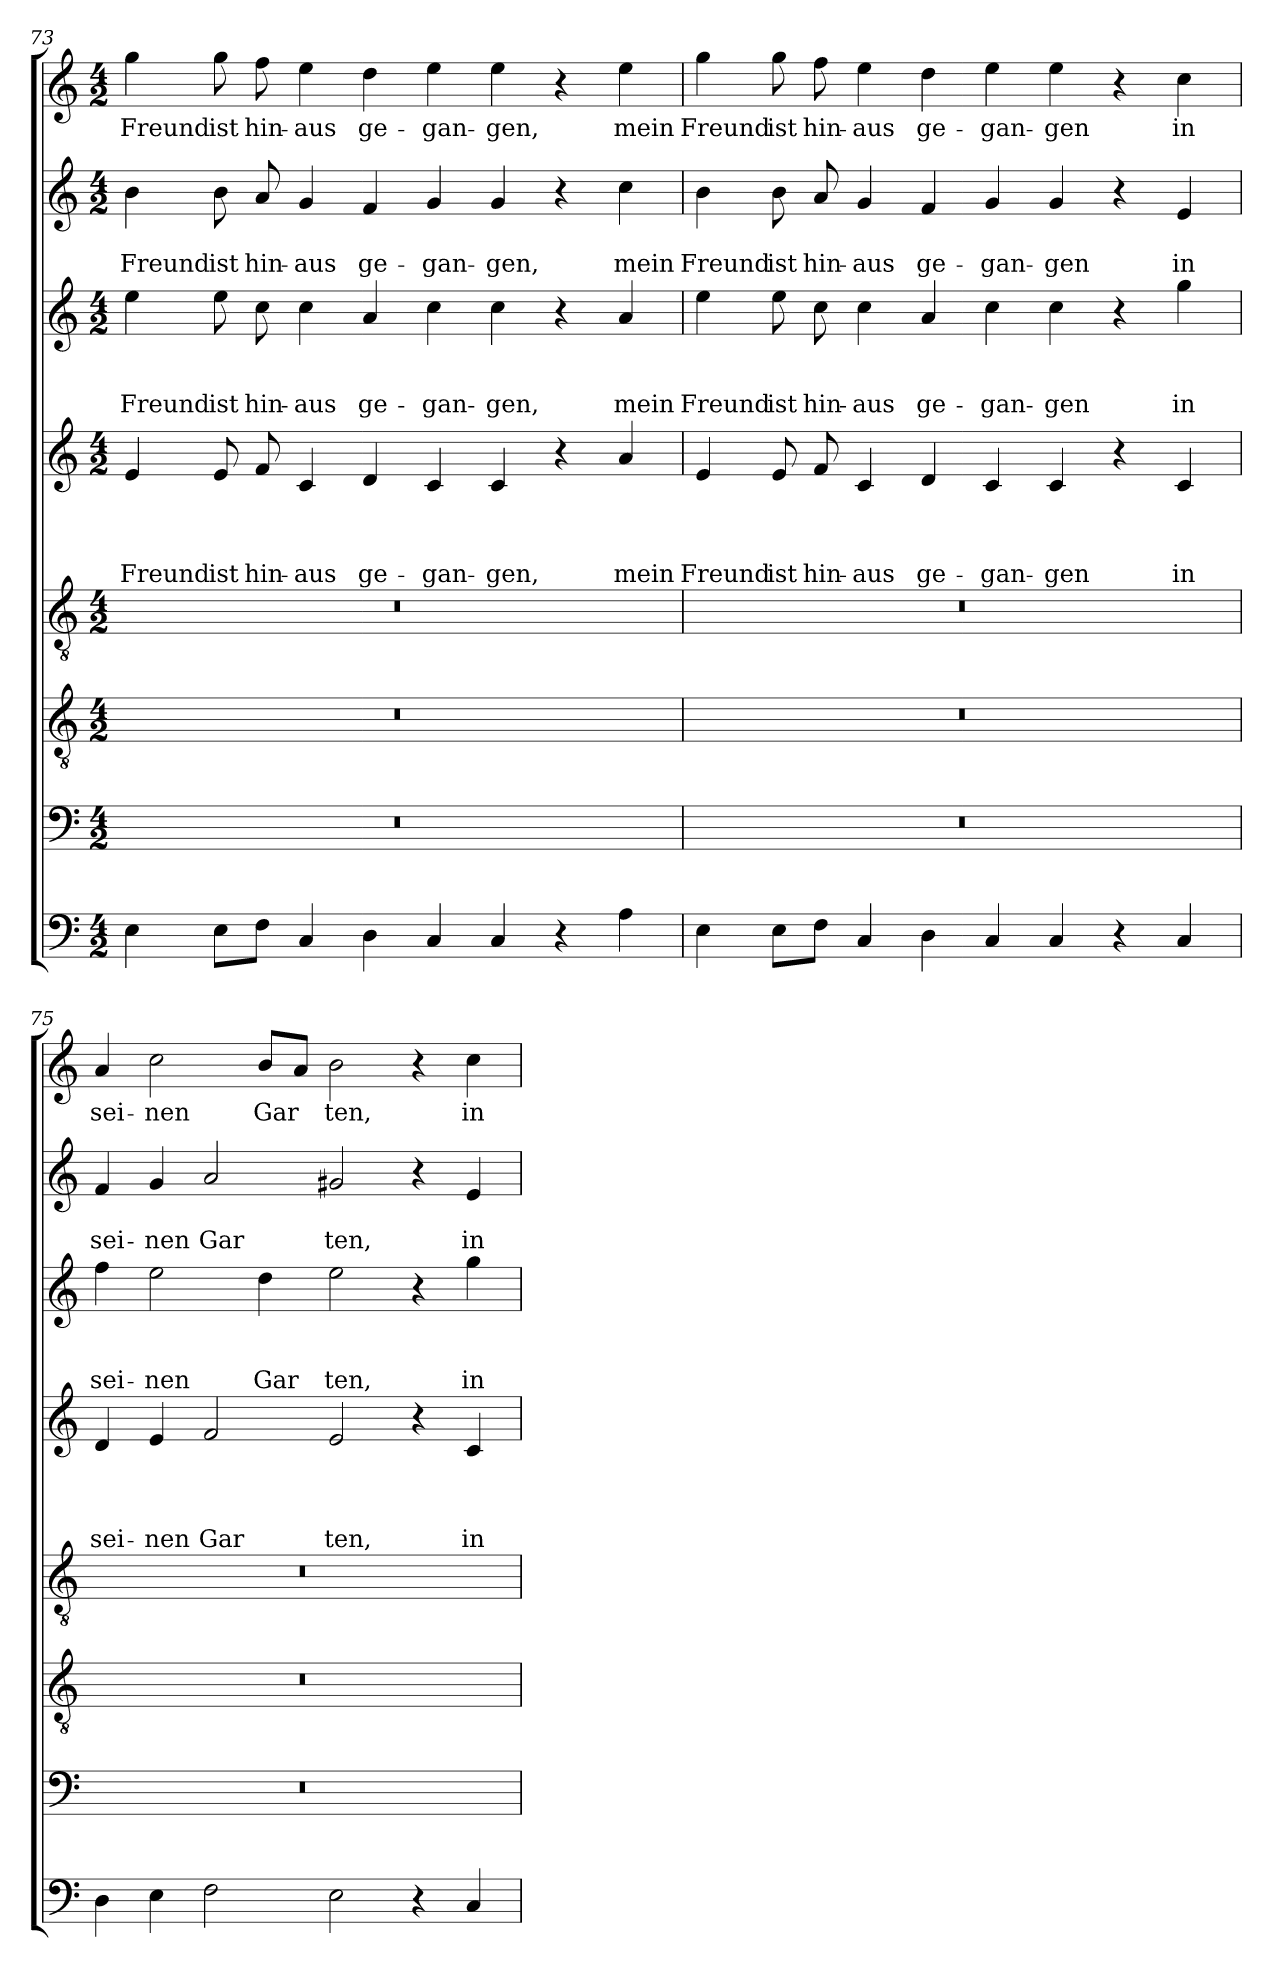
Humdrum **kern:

**kern	**kern	**kern	**kern	**kern	**text	**text	**text	**text	**kern	**text	**text	**text	**kern	**text	**text	**kern	**text
*part8	*part7	*part6	*part5	*part4	*part4	*part4	*part4	*part4	*part3	*part3	*part3	*part3	*part2	*part2	*part2	*part1	*part1
*staff8	*staff7	*staff6	*staff5	*staff4	*staff4	*staff4	*staff4	*staff4	*staff3	*staff3	*staff3	*staff3	*staff2	*staff2	*staff2	*staff1	*staff1
*clefF4	*clefF4	*clefGv2	*clefGv2	*clefG2	*	*	*	*	*clefG2	*	*	*	*clefG2	*	*	*clefG2	*
*k[]	*k[]	*k[]	*k[]	*k[]	*	*	*	*	*k[]	*	*	*	*k[]	*	*	*k[]	*
*C:	*C:	*C:	*C:	*C:	*	*	*	*	*C:	*	*	*	*C:	*	*	*C:	*
*M4/2	*M4/2	*M4/2	*M4/2	*M4/2	*	*	*	*	*M4/2	*	*	*	*M4/2	*	*	*M4/2	*
=73	=73	=73	=73	=73	=73	=73	=73	=73	=73	=73	=73	=73	=73	=73	=73	=73	=73
!	!	!	!	!	!	!	!	!LO:LY:b	!	!	!	!LO:LY:b	!	!	!LO:LY:b	!	!LO:LY:b
4E\	0r	0r	0r	4e/	.	.	.	Freund	4ee\	.	.	Freund	4b\	.	Freund	4gg\	Freund
!	!	!	!	!	!	!	!	!LO:LY:b	!	!	!	!LO:LY:b	!	!	!LO:LY:b	!	!LO:LY:b
8E\L	.	.	.	8e/	.	.	.	ist	8ee\	.	.	ist	8b\	.	ist	8gg\	ist
!	!	!	!	!	!	!	!	!LO:LY:b	!	!	!	!LO:LY:b	!	!	!LO:LY:b	!	!LO:LY:b
8F\J	.	.	.	8f/	.	.	.	hin-	8cc\	.	.	hin-	8a/	.	hin-	8ff\	hin-
!	!	!	!	!	!	!	!	!LO:LY:b	!	!	!	!LO:LY:b	!	!	!LO:LY:b	!	!LO:LY:b
4C/	.	.	.	4c/	.	.	.	-aus	4cc\	.	.	-aus	4g/	.	-aus	4ee\	-aus
!	!	!	!	!	!	!	!	!LO:LY:b	!	!	!	!LO:LY:b	!	!	!LO:LY:b	!	!LO:LY:b
4D\	.	.	.	4d/	.	.	.	ge-	4a/	.	.	ge-	4f/	.	ge-	4dd\	ge-
!	!	!	!	!	!	!	!	!LO:LY:b	!	!	!	!LO:LY:b	!	!	!LO:LY:b	!	!LO:LY:b
4C/	.	.	.	4c/	.	.	.	-gan-	4cc\	.	.	-gan-	4g/	.	-gan-	4ee\	-gan-
!	!	!	!	!	!	!	!	!LO:LY:b	!	!	!	!LO:LY:b	!	!	!LO:LY:b	!	!LO:LY:b
4C/	.	.	.	4c/	.	.	.	-gen,	4cc\	.	.	-gen,	4g/	.	-gen,	4ee\	-gen,
4r	.	.	.	4r	.	.	.	.	4r	.	.	.	4r	.	.	4r	.
!	!	!	!	!	!	!	!	!LO:LY:b	!	!	!	!LO:LY:b	!	!	!LO:LY:b	!	!LO:LY:b
4A\	.	.	.	4a/	.	.	.	mein	4a/	.	.	mein	4cc\	.	mein	4ee\	mein
!!LO:PB:g=z
=74	=74	=74	=74	=74	=74	=74	=74	=74	=74	=74	=74	=74	=74	=74	=74	=74	=74
!	!	!	!	!	!	!	!	!LO:LY:b	!	!	!	!LO:LY:b	!	!	!LO:LY:b	!	!LO:LY:b
4E\	0r	0r	0r	4e/	.	.	.	Freund	4ee\	.	.	Freund	4b\	.	Freund	4gg\	Freund
!	!	!	!	!	!	!	!	!LO:LY:b	!	!	!	!LO:LY:b	!	!	!LO:LY:b	!	!LO:LY:b
8E\L	.	.	.	8e/	.	.	.	ist	8ee\	.	.	ist	8b\	.	ist	8gg\	ist
!	!	!	!	!	!	!	!	!LO:LY:b	!	!	!	!LO:LY:b	!	!	!LO:LY:b	!	!LO:LY:b
8F\J	.	.	.	8f/	.	.	.	hin-	8cc\	.	.	hin-	8a/	.	hin-	8ff\	hin-
!	!	!	!	!	!	!	!	!LO:LY:b	!	!	!	!LO:LY:b	!	!	!LO:LY:b	!	!LO:LY:b
4C/	.	.	.	4c/	.	.	.	-aus	4cc\	.	.	-aus	4g/	.	-aus	4ee\	-aus
!	!	!	!	!	!	!	!	!LO:LY:b	!	!	!	!LO:LY:b	!	!	!LO:LY:b	!	!LO:LY:b
4D\	.	.	.	4d/	.	.	.	ge-	4a/	.	.	ge-	4f/	.	ge-	4dd\	ge-
!	!	!	!	!	!	!	!	!LO:LY:b	!	!	!	!LO:LY:b	!	!	!LO:LY:b	!	!LO:LY:b
4C/	.	.	.	4c/	.	.	.	-gan-	4cc\	.	.	-gan-	4g/	.	-gan-	4ee\	-gan-
!	!	!	!	!	!	!	!	!LO:LY:b	!	!	!	!LO:LY:b	!	!	!LO:LY:b	!	!LO:LY:b
4C/	.	.	.	4c/	.	.	.	-gen	4cc\	.	.	-gen	4g/	.	-gen	4ee\	-gen
4r	.	.	.	4r	.	.	.	.	4r	.	.	.	4r	.	.	4r	.
!	!	!	!	!	!	!	!	!LO:LY:b	!	!	!	!LO:LY:b	!	!	!LO:LY:b	!	!LO:LY:b
4C/	.	.	.	4c/	.	.	.	in	4gg\	.	.	in	4e/	.	in	4cc\	in
=75	=75	=75	=75	=75	=75	=75	=75	=75	=75	=75	=75	=75	=75	=75	=75	=75	=75
!	!	!	!	!	!	!	!	!LO:LY:b	!	!	!	!LO:LY:b	!	!	!LO:LY:b	!	!LO:LY:b
4D\	0r	0r	0r	4d/	.	.	.	sei-	4ff\	.	.	sei-	4f/	.	sei-	4a/	sei-
!	!	!	!	!	!	!	!	!LO:LY:b	!	!	!	!LO:LY:b	!	!	!LO:LY:b	!	!LO:LY:b
4E\	.	.	.	4e/	.	.	.	-nen	2ee\	.	.	-nen	4g/	.	-nen	2cc\	-nen
!	!	!	!	!	!	!	!	!LO:LY:b	!	!	!	!	!	!	!LO:LY:b	!	!
2F\	.	.	.	2f/	.	.	.	Gar	.	.	.	.	2a/	.	Gar	.	.
!	!	!	!	!	!	!	!	!	!	!	!	!LO:LY:b	!	!	!	!	!LO:LY:b
.	.	.	.	.	.	.	.	.	4dd\	.	.	Gar	.	.	.	8b/L	Gar
.	.	.	.	.	.	.	.	.	.	.	.	.	.	.	.	8a/J	.
!	!	!	!	!	!	!	!	!LO:LY:b	!	!	!	!LO:LY:b	!	!	!LO:LY:b	!	!LO:LY:b
2E\	.	.	.	2e/	.	.	.	ten,	2ee\	.	.	ten,	2g#X/	.	ten,	2b\	ten,
4r	.	.	.	4r	.	.	.	.	4r	.	.	.	4r	.	.	4r	.
!	!	!	!	!	!	!	!	!LO:LY:b	!	!	!	!LO:LY:b	!	!	!LO:LY:b	!	!LO:LY:b
4C/	.	.	.	4c/	.	.	.	in	4gg\	.	.	in	4e/	.	in	4cc\	in
=	=	=	=	=	=	=	=	=	=	=	=	=	=	=	=	=	=
*-	*-	*-	*-	*-	*-	*-	*-	*-	*-	*-	*-	*-	*-	*-	*-	*-	*-
